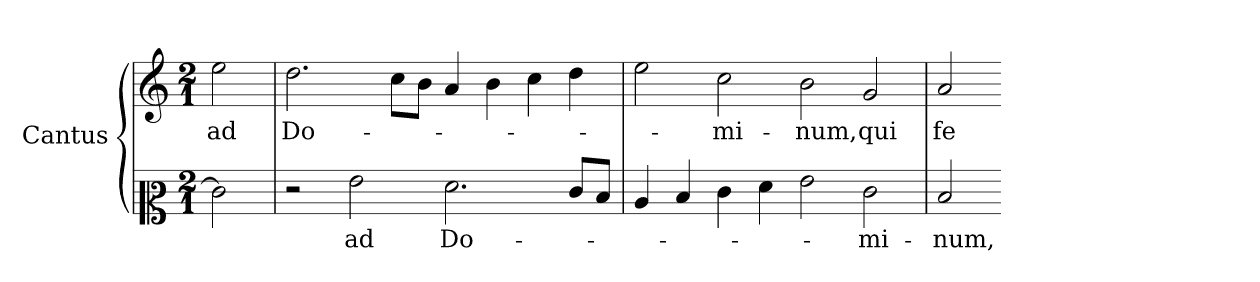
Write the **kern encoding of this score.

**kern	**text	**kern	**text
*part1	*part1	*part1	*part1
*staff2	*staff2	*staff1	*staff1
*I"Cantus	*	*	*
*I'C	*	*	*
*clefC2	*	*clefG2	*
*k[]	*	*k[]	*
*D:dor	*	*D:dor	*
*M2/1	*	*M2/1	*
=	=	=	=
2ei]	.	2ee	ad
=15	=15	=15	=15
2r	.	2.dd	Do-
2g	ad	.	.
.	.	8ccL	.
.	.	8bJ	.
2.f	Do-	4a	.
.	.	4b	.
.	.	4cc	.
8eL	.	4dd	.
8dJ	.	.	.
=16	=16	=16	=16
4c	.	2ee	.
4d	.	.	.
4e	.	2cc	-mi-
4f	.	.	.
2g	.	2b	-num,
2e	-mi-	2gi	qui
=17	=17	=17	=17
2d	-num,	2ai	fe-
=-	=-	=-	=-
*-	*-	*-	*-
